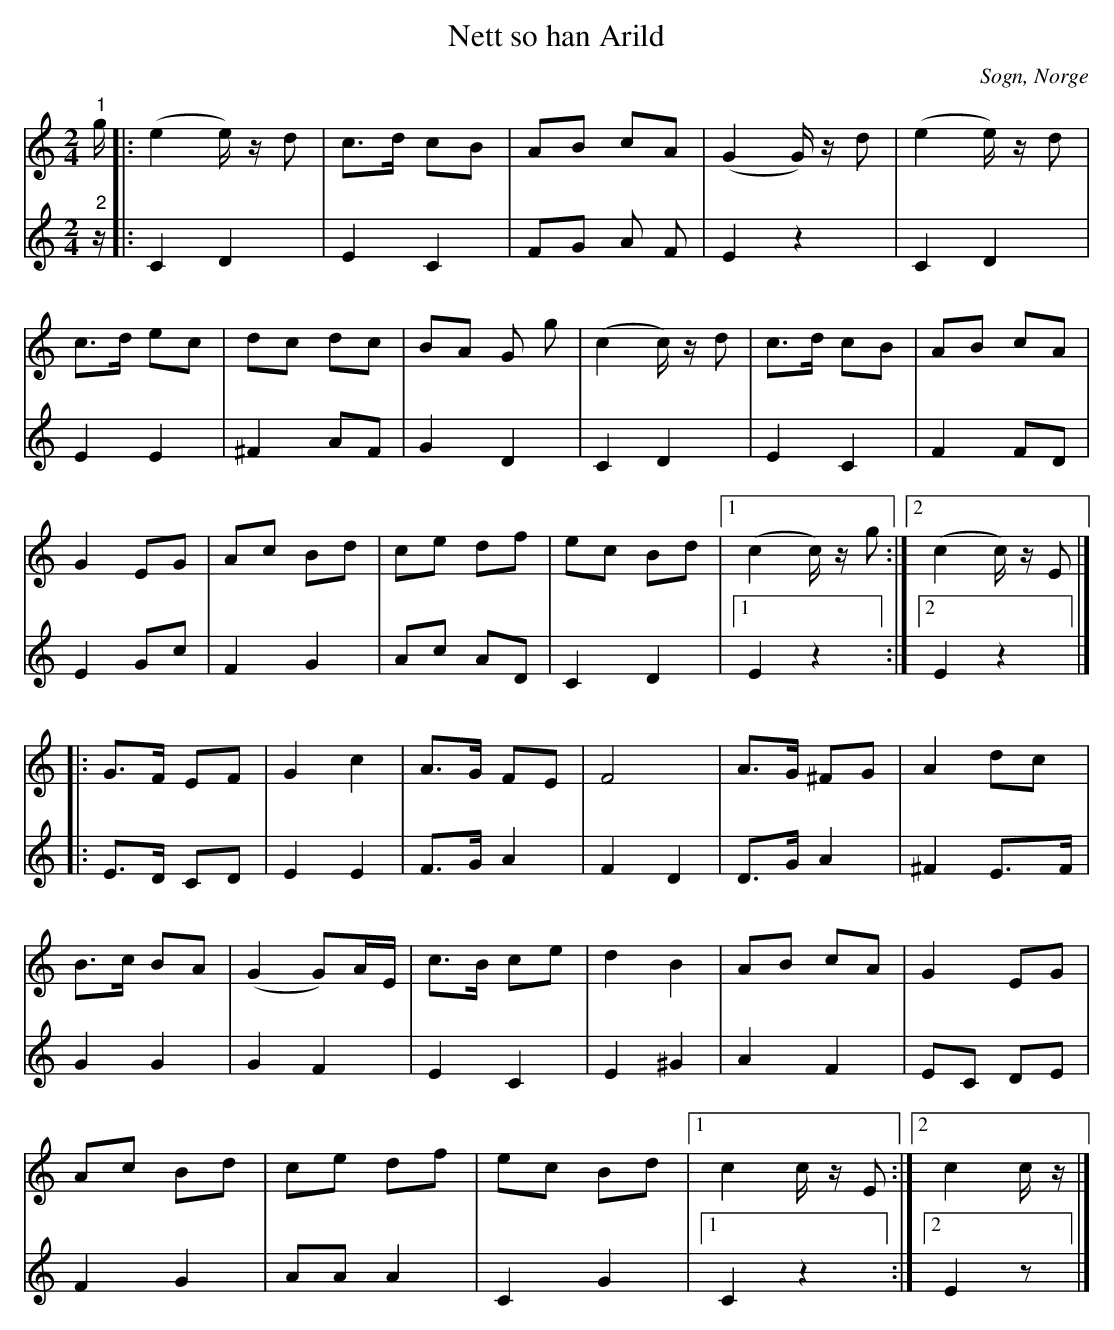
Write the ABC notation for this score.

X:1
T:Nett so han Arild
O:Sogn, Norge
M:2/4
L:1/16
K:C
V:1
"^1"g|: (e4e) z d2 | c3d c2B2 | A2B2 c2A2 | (G4G) z d2 | (e4e) z d2 |
c3d e2c2 | d2c2 d2c2 | B2A2 G2 g2 | (c4c) z d2 | c3d c2B2 | A2B2 c2A2 |
G4 E2G2 |A2c2 B2d2 | c2e2 d2f2 | e2c2 B2d2 |1 (c4c) z g2 :|2 (c4c) z E2 |]
|: G3F E2F2 | G4 c4 | A3G F2E2 | F8 | A3G ^F2G2 | A4 d2c2 |
 B3c B2A2 |(G4G2)AE | c3B c2e2  | d4 B4 | A2B2 c2A2 | G4 E2G2 |
A2c2 B2d2 | c2e2 d2f2 | e2c2 B2d2 |1 c4 c z E2 :|2 c4 c z |]
V:2
"^2" z|:C4 D4 | E4 C4 | F2G2 A2 F2 | E4 z4 | C4 D4 |
 E4 E4 | ^F4 A2F2 | G4 D4 | C4 D4 | E4 C4 | F4 F2D2 |
E4 G2c2 | F4 G4 | A2c2 A2D2 | C4 D4 |1 E4 z4 :|2 E4 z4 |]
|: E3D C2D2 | E4 E4 | F3G A4 | F4 D4 | D3G A4 | ^F4 E3F |
G4 G4 | G4 F4 | E4 C4 | E4 ^G4 | A4 F4 | E2C2 D2E2 |
F4 G4 | A2A2 A4 | C4 G4 |1 C4 z4:|2 E4 z2 |]
